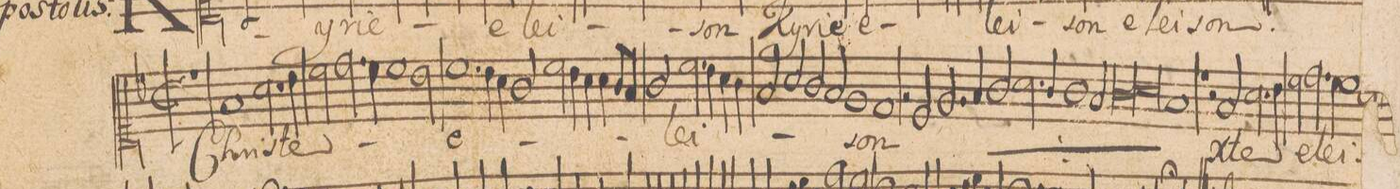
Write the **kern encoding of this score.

**kern	**text
*I"CANTVS.	*
*clefC1	*
*k[b-]	*
*met(C|)	*
*M2/1	*
1r	.
1f	Chri-
=15-	=15-
2.a\	-ste
4b-\	.
2cc\	.
2.dd\	.
=16-	=16-
4cc\	.
1cc	.
2b-\	.
=17-	=17-
1.cc	e-
4b-\	.
4a\	.
=18-	=18-
2g/	.
2cc\	.
4b-\	.
4a\	.
4a\	.
8g/L	.
8f/J	.
=19-	=19-
2g/	.
2.cc\	-lei-
4b-\	.
4a\	.
4g\	.
=20-	=20-
2f/	.
2a/	.
2g/	.
2f/	.
=21-	=21-
1e	.
1d	-son
=22-	=22-
2r	.
*	*ij
2c/	Chri-
2.e/	-ste
4f/	.
=23-	=23-
2g/	.
2.a\	.
4g/	.
1g	e-
=24-	=24-
2f/	.
*lig	*
1g	-lei-
=25-	=25-
1a	.
*Xlig	*
1f	-son
*	*Xij
=26-	=26-
1r	.
2r	.
2f/	X-
=27-	=27-
2.a\	-te
4b-\	.
2cc\	e-
2.dd\	-lei
=28-	=28-
4cc\	.
1cc	.
2b-\	.
=29-	=29-
0ryy	.
=30||	=30||
*M2/1	*
*met(C|)	*
*-	*-
